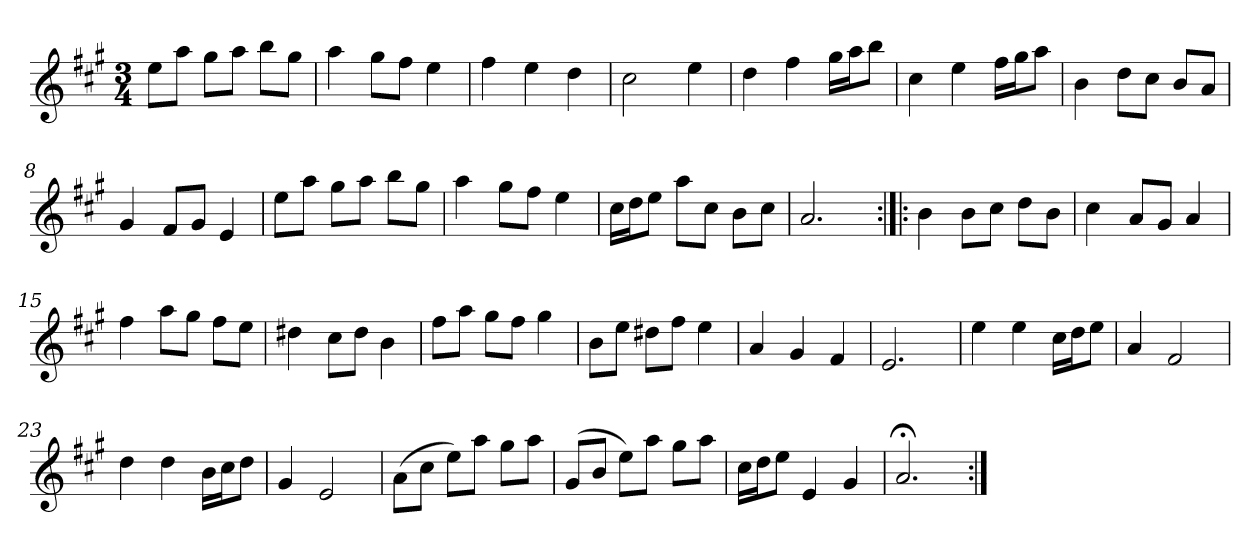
**kern
*part1
*staff1
*clefG2
*k[f#c#g#]
*A:
*M3/4
*MM120
=1
8ee\L
8aa\J
8gg#\L
8aa\J
8bb\L
8gg#\J
=2
4aa
8gg#\L
8ff#\J
4ee
=3
4ff#
4ee
4dd
=4
2cc#
4ee
=5
4dd
4ff#
16gg#\LL
16aa\J
8bb\J
=6
4cc#
4ee
16ff#\LL
16gg#\J
8aa\J
=7
4b
8dd\L
8cc#\J
8b/L
8a/J
=8
4g#
8f#/L
8g#/J
4e
=9
8ee\L
8aa\J
8gg#\L
8aa\J
8bb\L
8gg#\J
=10
4aa
8gg#\L
8ff#\J
4ee
=11
16cc#\LL
16dd\J
8ee\J
8aa\L
8cc#\J
8b\L
8cc#\J
=12
2.a
=13:|!|:
4b
8b\L
8cc#\J
8dd\L
8b\J
=14
4cc#
8a/L
8g#/J
4a
=15
4ff#
8aa\L
8gg#\J
8ff#\L
8ee\J
=16
4dd#X
8cc#\L
8dd#\J
4b
=17
8ff#\L
8aa\J
8gg#\L
8ff#\J
4gg#
=18
8b\L
8ee\J
8dd#X\L
8ff#\J
4ee
=19
4a
4g#
4f#
=20
2.e
=21
4ee
4ee
16cc#\LL
16dd\J
8ee\J
=22
4a
2f#
=23
4dd
4dd
16b\LL
16cc#\J
8dd\J
=24
4g#
2e
=25
(8a\L
8cc#\J
8ee\L)
8aa\J
8gg#\L
8aa\J
=26
(8g#/L
8b/J
8ee\L)
8aa\J
8gg#\L
8aa\J
=27
16cc#\LL
16dd\J
8ee\J
4e
4g#
=28
2.a;<
=:|!
*-
